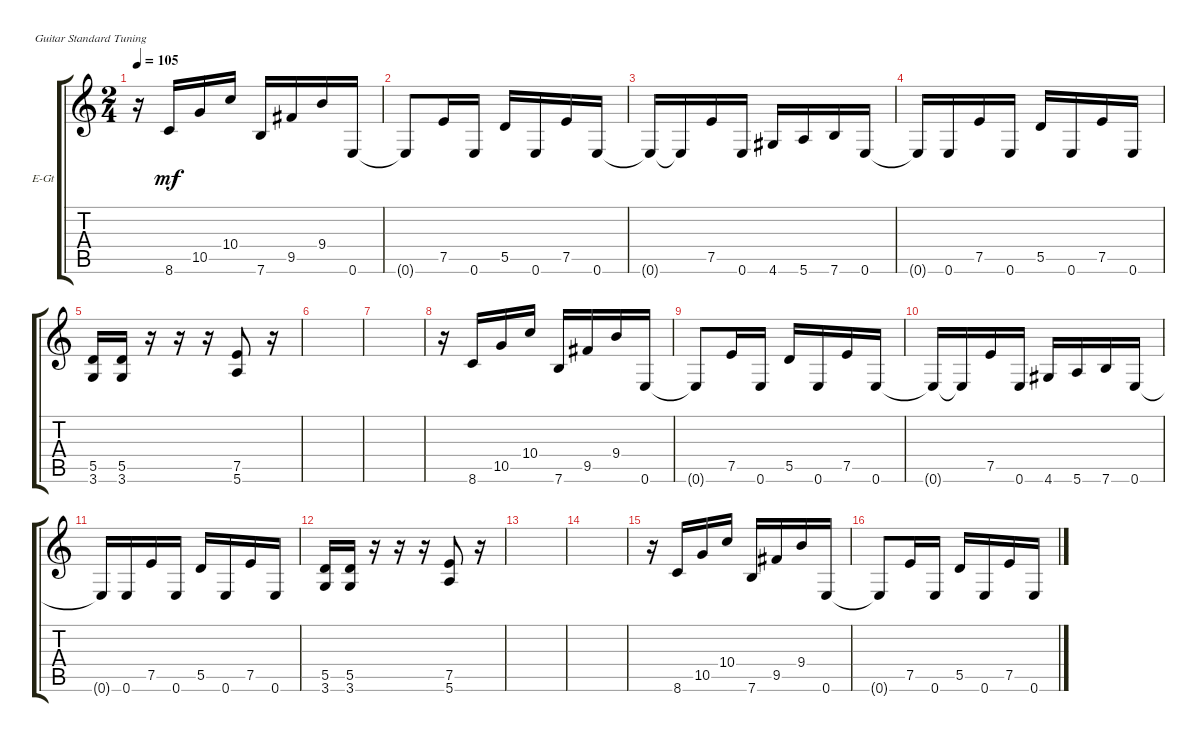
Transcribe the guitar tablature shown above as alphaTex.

\defaultSystemsLayout 4
\bracketExtendMode groupsimilarinstruments
\firstSystemTrackNameOrientation horizontal
\otherSystemsTrackNameOrientation horizontal
\track ("Al Di Electric" "E-Gt") {instrument overdrivenguitar}
\staff {score tabs}
\tuning (E4 B3 G3 D3 A2 E2)
\ts (2 4)
\tempo 105
\clef g2
\ks c
r.16{dy mf} 8.6.16 10.5.16 10.4.16 7.6.16 9.5.16 9.4.16 0.6.16 |
0.6{t}.8 7.5.16 0.6.16 5.5.16 0.6.16 7.5.16 0.6.16 |
0.6{t}.16 0.6{t}.16 7.5.16 0.6.16 4.6.16 5.6.16 7.6.16 0.6.16 |
0.6{t}.16 0.6.16 7.5.16 0.6.16 5.5.16 0.6.16 7.5.16 0.6.16 |
(3.6 5.5).16 (3.6 5.5).16 r.16 r.16 r.16 (5.6 7.5).8 r.16 |
|
|
r.16 8.6.16 10.5.16 10.4.16 7.6.16 9.5.16 9.4.16 0.6.16 |
0.6{t}.8 7.5.16 0.6.16 5.5.16 0.6.16 7.5.16 0.6.16 |
0.6{t}.16 0.6{t}.16 7.5.16 0.6.16 4.6.16 5.6.16 7.6.16 0.6.16 |
0.6{t}.16 0.6.16 7.5.16 0.6.16 5.5.16 0.6.16 7.5.16 0.6.16 |
(3.6 5.5).16 (3.6 5.5).16 r.16 r.16 r.16 (5.6 7.5).8 r.16 |
|
|
r.16 8.6.16 10.5.16 10.4.16 7.6.16 9.5.16 9.4.16 0.6.16 |
0.6{t}.8 7.5.16 0.6.16 5.5.16 0.6.16 7.5.16 0.6.16
